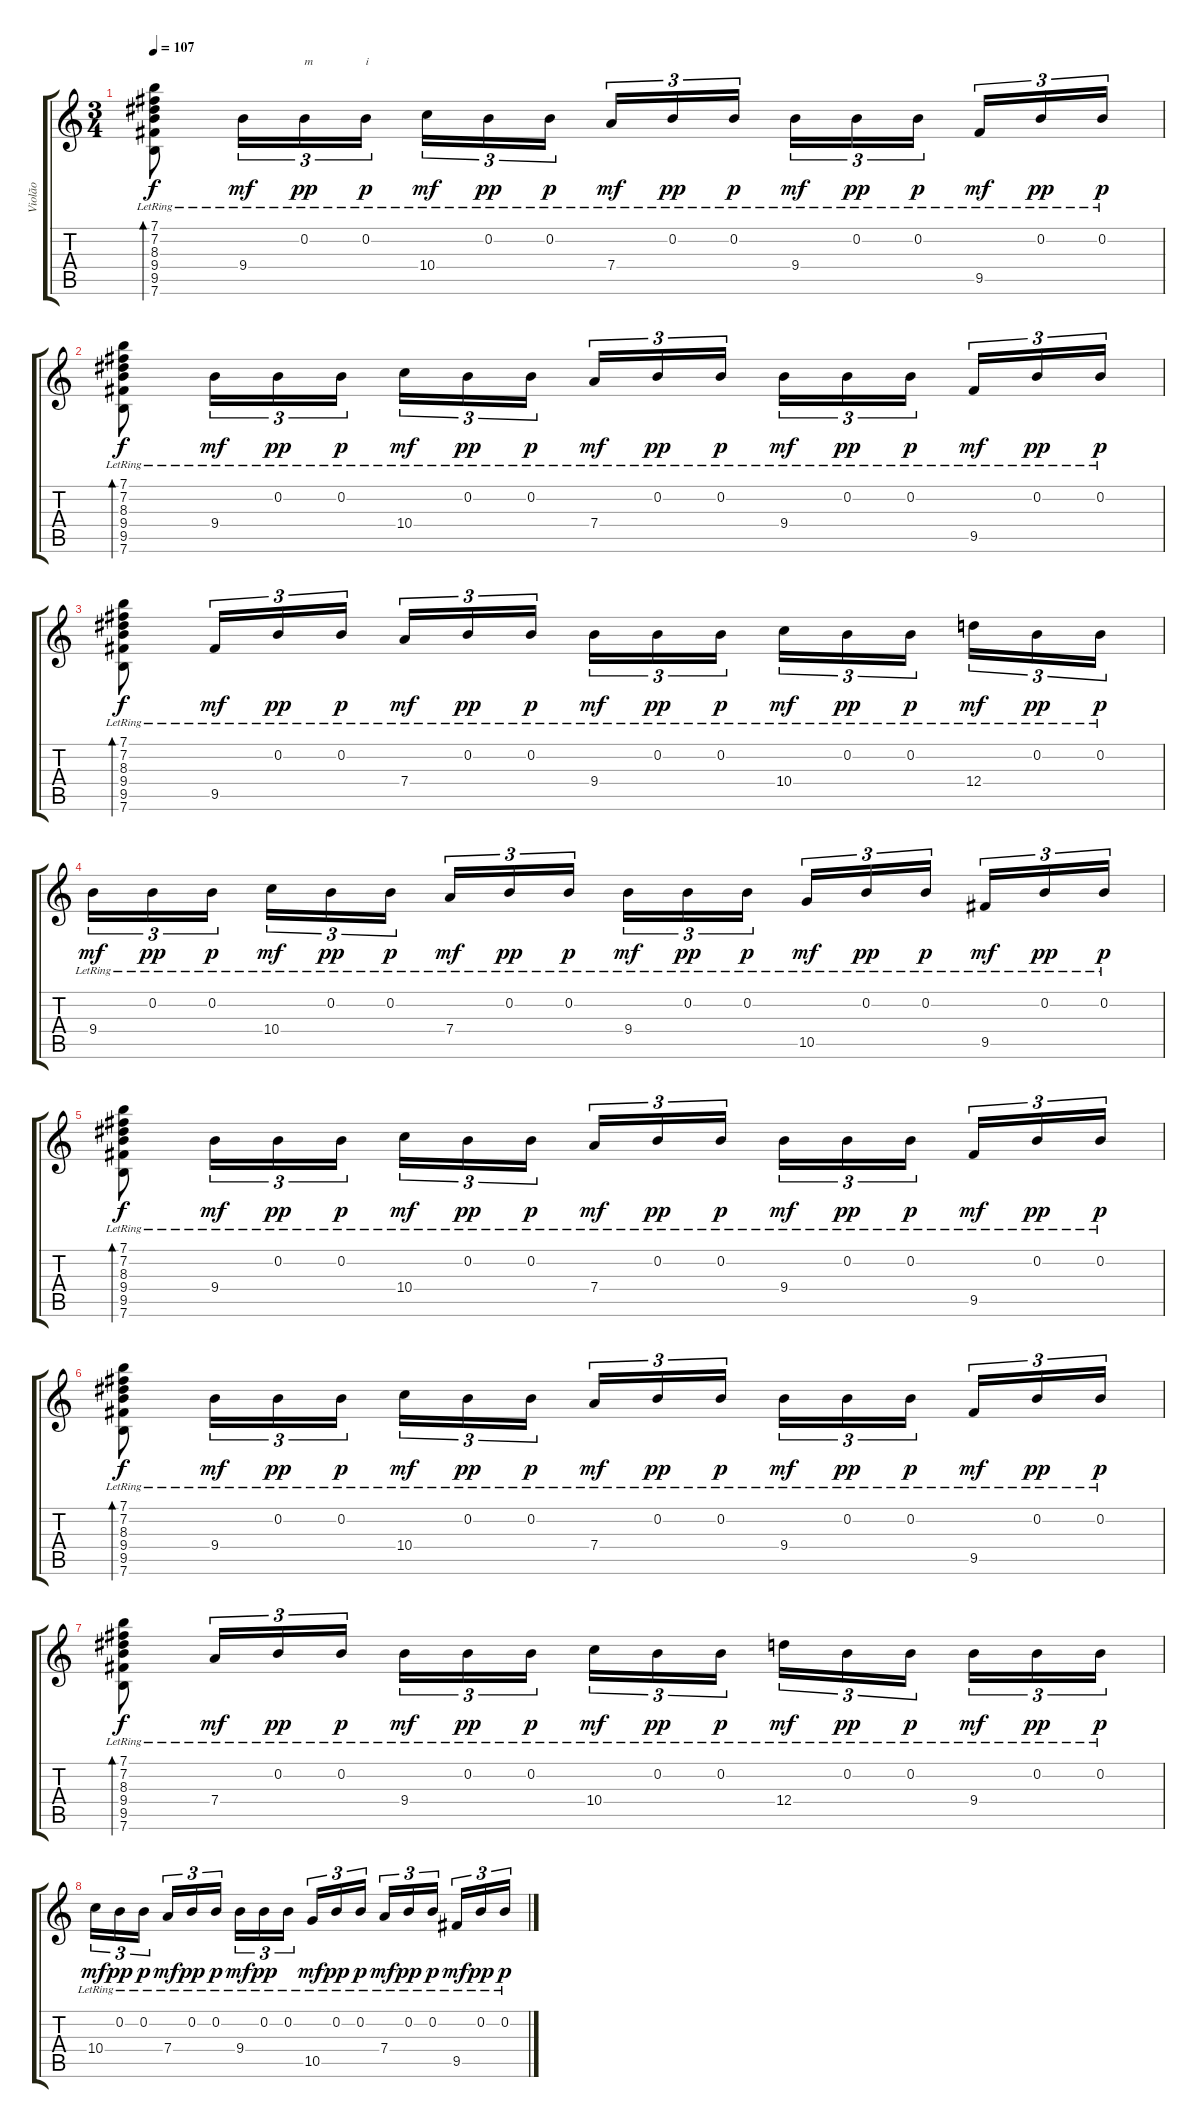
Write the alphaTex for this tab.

\track ("Violão" "Violão") {instrument acousticguitarnylon}
\staff {score tabs}
\tuning (E4 B3 G3 D3 A2 E2) {hide}
\ts (3 4)
\tempo 107
\clef g2
\ks c
(7.1{lr} 7.2{lr} 8.3{lr} 9.4{lr} 9.5{lr} 7.6{lr}).8{bd 60 dy f} 9.4{lr}.16{tu (3 2) dy mf} 0.2{lr}.16{tu (3 2) txt "m" dy pp} 0.2{lr}.16{tu (3 2) txt "i" dy p} 10.4{lr}.16{tu (3 2) dy mf} 0.2{lr}.16{tu (3 2) dy pp} 0.2{lr}.16{tu (3 2) dy p} 7.4{lr}.16{tu (3 2) dy mf} 0.2{lr}.16{tu (3 2) dy pp} 0.2{lr}.16{tu (3 2) dy p} 9.4{lr}.16{tu (3 2) dy mf} 0.2{lr}.16{tu (3 2) dy pp} 0.2{lr}.16{tu (3 2) dy p} 9.5{lr}.16{tu (3 2) dy mf} 0.2{lr}.16{tu (3 2) dy pp} 0.2{lr}.16{tu (3 2) dy p} |
(7.1{lr} 7.2{lr} 8.3{lr} 9.4{lr} 9.5{lr} 7.6{lr}).8{bd 60 dy f} 9.4{lr}.16{tu (3 2) dy mf} 0.2{lr}.16{tu (3 2) dy pp} 0.2{lr}.16{tu (3 2) dy p} 10.4{lr}.16{tu (3 2) dy mf} 0.2{lr}.16{tu (3 2) dy pp} 0.2{lr}.16{tu (3 2) dy p} 7.4{lr}.16{tu (3 2) dy mf} 0.2{lr}.16{tu (3 2) dy pp} 0.2{lr}.16{tu (3 2) dy p} 9.4{lr}.16{tu (3 2) dy mf} 0.2{lr}.16{tu (3 2) dy pp} 0.2{lr}.16{tu (3 2) dy p} 9.5{lr}.16{tu (3 2) dy mf} 0.2{lr}.16{tu (3 2) dy pp} 0.2{lr}.16{tu (3 2) dy p} |
(7.1{lr} 7.2{lr} 8.3{lr} 9.4{lr} 9.5{lr} 7.6{lr}).8{bd 60 dy f} 9.5{lr}.16{tu (3 2) dy mf} 0.2{lr}.16{tu (3 2) dy pp} 0.2{lr}.16{tu (3 2) dy p} 7.4{lr}.16{tu (3 2) dy mf} 0.2{lr}.16{tu (3 2) dy pp} 0.2{lr}.16{tu (3 2) dy p} 9.4{lr}.16{tu (3 2) dy mf} 0.2{lr}.16{tu (3 2) dy pp} 0.2{lr}.16{tu (3 2) dy p} 10.4{lr}.16{tu (3 2) dy mf} 0.2{lr}.16{tu (3 2) dy pp} 0.2{lr}.16{tu (3 2) dy p} 12.4{lr}.16{tu (3 2) dy mf} 0.2{lr}.16{tu (3 2) dy pp} 0.2{lr}.16{tu (3 2) dy p} |
9.4{lr}.16{tu (3 2) dy mf} 0.2{lr}.16{tu (3 2) dy pp} 0.2{lr}.16{tu (3 2) dy p} 10.4{lr}.16{tu (3 2) dy mf} 0.2{lr}.16{tu (3 2) dy pp} 0.2{lr}.16{tu (3 2) dy p} 7.4{lr}.16{tu (3 2) dy mf} 0.2{lr}.16{tu (3 2) dy pp} 0.2{lr}.16{tu (3 2) dy p} 9.4{lr}.16{tu (3 2) dy mf} 0.2{lr}.16{tu (3 2) dy pp} 0.2{lr}.16{tu (3 2) dy p} 10.5{lr}.16{tu (3 2) dy mf} 0.2{lr}.16{tu (3 2) dy pp} 0.2{lr}.16{tu (3 2) dy p} 9.5{lr}.16{tu (3 2) dy mf} 0.2{lr}.16{tu (3 2) dy pp} 0.2{lr}.16{tu (3 2) dy p} |
(7.1{lr} 7.2{lr} 8.3{lr} 9.4{lr} 9.5{lr} 7.6{lr}).8{bd 60 dy f} 9.4{lr}.16{tu (3 2) dy mf} 0.2{lr}.16{tu (3 2) dy pp} 0.2{lr}.16{tu (3 2) dy p} 10.4{lr}.16{tu (3 2) dy mf} 0.2{lr}.16{tu (3 2) dy pp} 0.2{lr}.16{tu (3 2) dy p} 7.4{lr}.16{tu (3 2) dy mf} 0.2{lr}.16{tu (3 2) dy pp} 0.2{lr}.16{tu (3 2) dy p} 9.4{lr}.16{tu (3 2) dy mf} 0.2{lr}.16{tu (3 2) dy pp} 0.2{lr}.16{tu (3 2) dy p} 9.5{lr}.16{tu (3 2) dy mf} 0.2{lr}.16{tu (3 2) dy pp} 0.2{lr}.16{tu (3 2) dy p} |
(7.1{lr} 7.2{lr} 8.3{lr} 9.4{lr} 9.5{lr} 7.6{lr}).8{bd 60 dy f} 9.4{lr}.16{tu (3 2) dy mf} 0.2{lr}.16{tu (3 2) dy pp} 0.2{lr}.16{tu (3 2) dy p} 10.4{lr}.16{tu (3 2) dy mf} 0.2{lr}.16{tu (3 2) dy pp} 0.2{lr}.16{tu (3 2) dy p} 7.4{lr}.16{tu (3 2) dy mf} 0.2{lr}.16{tu (3 2) dy pp} 0.2{lr}.16{tu (3 2) dy p} 9.4{lr}.16{tu (3 2) dy mf} 0.2{lr}.16{tu (3 2) dy pp} 0.2{lr}.16{tu (3 2) dy p} 9.5{lr}.16{tu (3 2) dy mf} 0.2{lr}.16{tu (3 2) dy pp} 0.2{lr}.16{tu (3 2) dy p} |
(7.1{lr} 7.2{lr} 8.3{lr} 9.4{lr} 9.5{lr} 7.6{lr}).8{bd 60 dy f} 7.4{lr}.16{tu (3 2) dy mf} 0.2{lr}.16{tu (3 2) dy pp} 0.2{lr}.16{tu (3 2) dy p} 9.4{lr}.16{tu (3 2) dy mf} 0.2{lr}.16{tu (3 2) dy pp} 0.2{lr}.16{tu (3 2) dy p} 10.4{lr}.16{tu (3 2) dy mf} 0.2{lr}.16{tu (3 2) dy pp} 0.2{lr}.16{tu (3 2) dy p} 12.4{lr}.16{tu (3 2) dy mf} 0.2{lr}.16{tu (3 2) dy pp} 0.2{lr}.16{tu (3 2) dy p} 9.4{lr}.16{tu (3 2) dy mf} 0.2{lr}.16{tu (3 2) dy pp} 0.2{lr}.16{tu (3 2) dy p} |
10.4{lr}.16{tu (3 2) dy mf} 0.2{lr}.16{tu (3 2) dy pp} 0.2{lr}.16{tu (3 2) dy p} 7.4{lr}.16{tu (3 2) dy mf} 0.2{lr}.16{tu (3 2) dy pp} 0.2{lr}.16{tu (3 2) dy p} 9.4{lr}.16{tu (3 2) dy mf} 0.2{lr}.16{tu (3 2) dy pp} 0.2{lr}.16{tu (3 2)} 10.5{lr}.16{tu (3 2) dy mf} 0.2{lr}.16{tu (3 2) dy pp} 0.2{lr}.16{tu (3 2) dy p} 7.4{lr}.16{tu (3 2) dy mf} 0.2{lr}.16{tu (3 2) dy pp} 0.2{lr}.16{tu (3 2) dy p} 9.5{lr}.16{tu (3 2) dy mf} 0.2{lr}.16{tu (3 2) dy pp} 0.2{lr}.16{tu (3 2) dy p}
